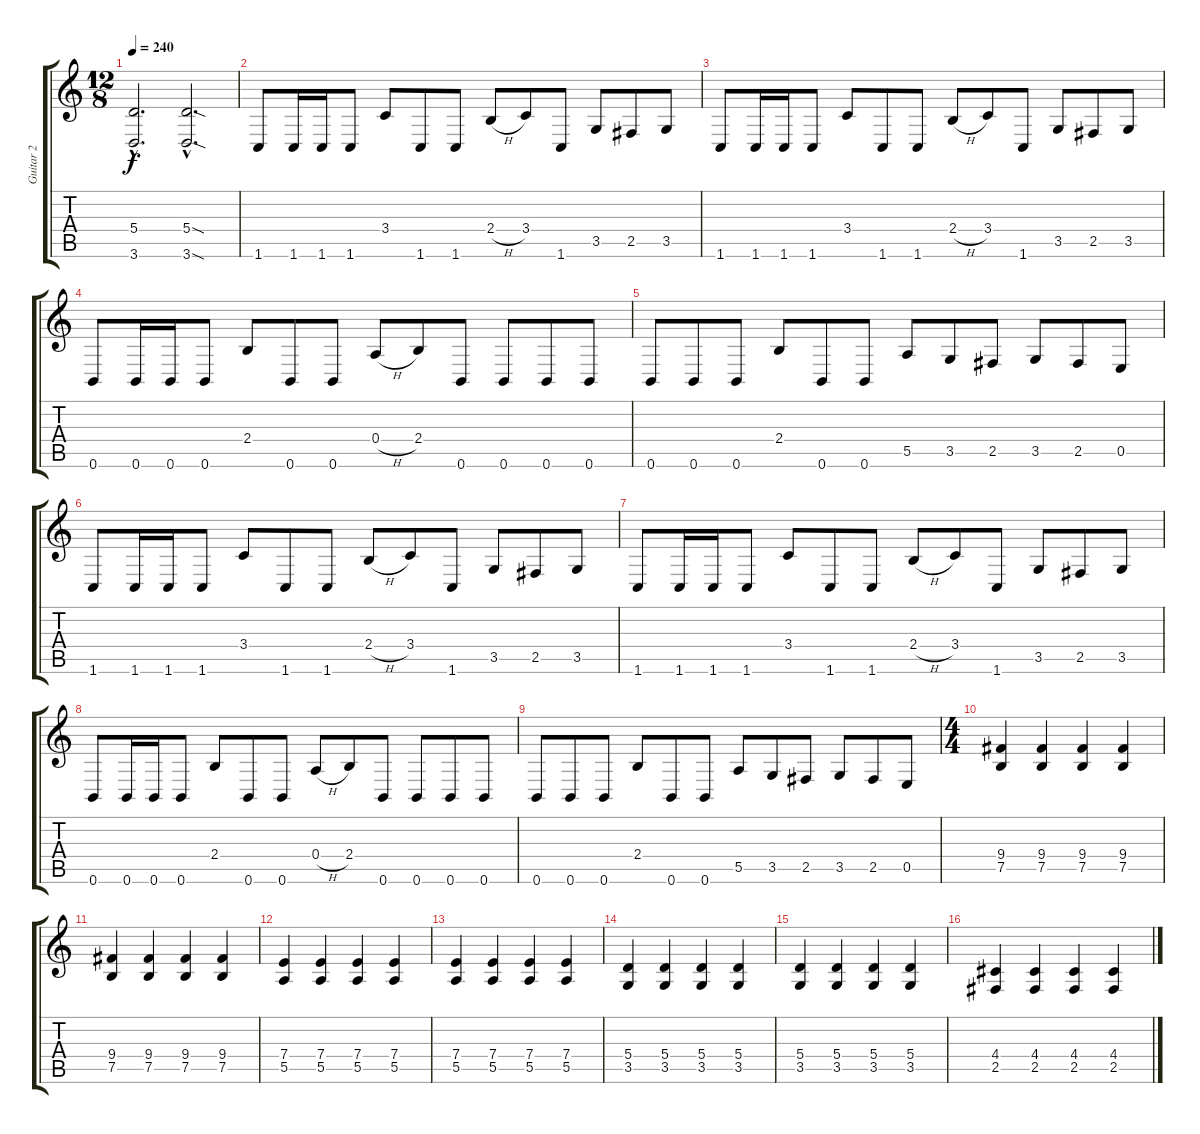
\track ("Guitar 2" "Guitar 2") {instrument distortionguitar}
\staff {score tabs}
\tuning (B3 Gb3 D3 A2 E2 B1) {hide}
\ts (12 8)
\tempo 240
\clef g2
\ks c
(5.4{hac} 3.6{hac}).2{d dy f} (5.4{sod hac} 3.6{sod hac}).2{d} |
1.6.8 1.6.16 1.6.16 1.6.8 3.4.8 1.6.8 1.6.8 2.4{h}.8 3.4.8 1.6.8 3.5.8 2.5.8 3.5.8 |
1.6.8 1.6.16 1.6.16 1.6.8 3.4.8 1.6.8 1.6.8 2.4{h}.8 3.4.8 1.6.8 3.5.8 2.5.8 3.5.8 |
0.6.8 0.6.16 0.6.16 0.6.8 2.4.8 0.6.8 0.6.8 0.4{h}.8 2.4.8 0.6.8 0.6.8 0.6.8 0.6.8 |
0.6.8 0.6.8 0.6.8 2.4.8 0.6.8 0.6.8 5.5.8 3.5.8 2.5.8 3.5.8 2.5.8 0.5.8 |
1.6.8 1.6.16 1.6.16 1.6.8 3.4.8 1.6.8 1.6.8 2.4{h}.8 3.4.8 1.6.8 3.5.8 2.5.8 3.5.8 |
1.6.8 1.6.16 1.6.16 1.6.8 3.4.8 1.6.8 1.6.8 2.4{h}.8 3.4.8 1.6.8 3.5.8 2.5.8 3.5.8 |
0.6.8 0.6.16 0.6.16 0.6.8 2.4.8 0.6.8 0.6.8 0.4{h}.8 2.4.8 0.6.8 0.6.8 0.6.8 0.6.8 |
0.6.8 0.6.8 0.6.8 2.4.8 0.6.8 0.6.8 5.5.8 3.5.8 2.5.8 3.5.8 2.5.8 0.5.8 |
\ts (4 4)
(9.4 7.5).4 (9.4 7.5).4 (9.4 7.5).4 (9.4 7.5).4 |
(9.4 7.5).4 (9.4 7.5).4 (9.4 7.5).4 (9.4 7.5).4 |
(7.4 5.5).4 (7.4 5.5).4 (7.4 5.5).4 (7.4 5.5).4 |
(7.4 5.5).4 (7.4 5.5).4 (7.4 5.5).4 (7.4 5.5).4 |
(5.4 3.5).4 (5.4 3.5).4 (5.4 3.5).4 (5.4 3.5).4 |
(5.4 3.5).4 (5.4 3.5).4 (5.4 3.5).4 (5.4 3.5).4 |
(4.4 2.5).4 (4.4 2.5).4 (4.4 2.5).4 (4.4 2.5).4
